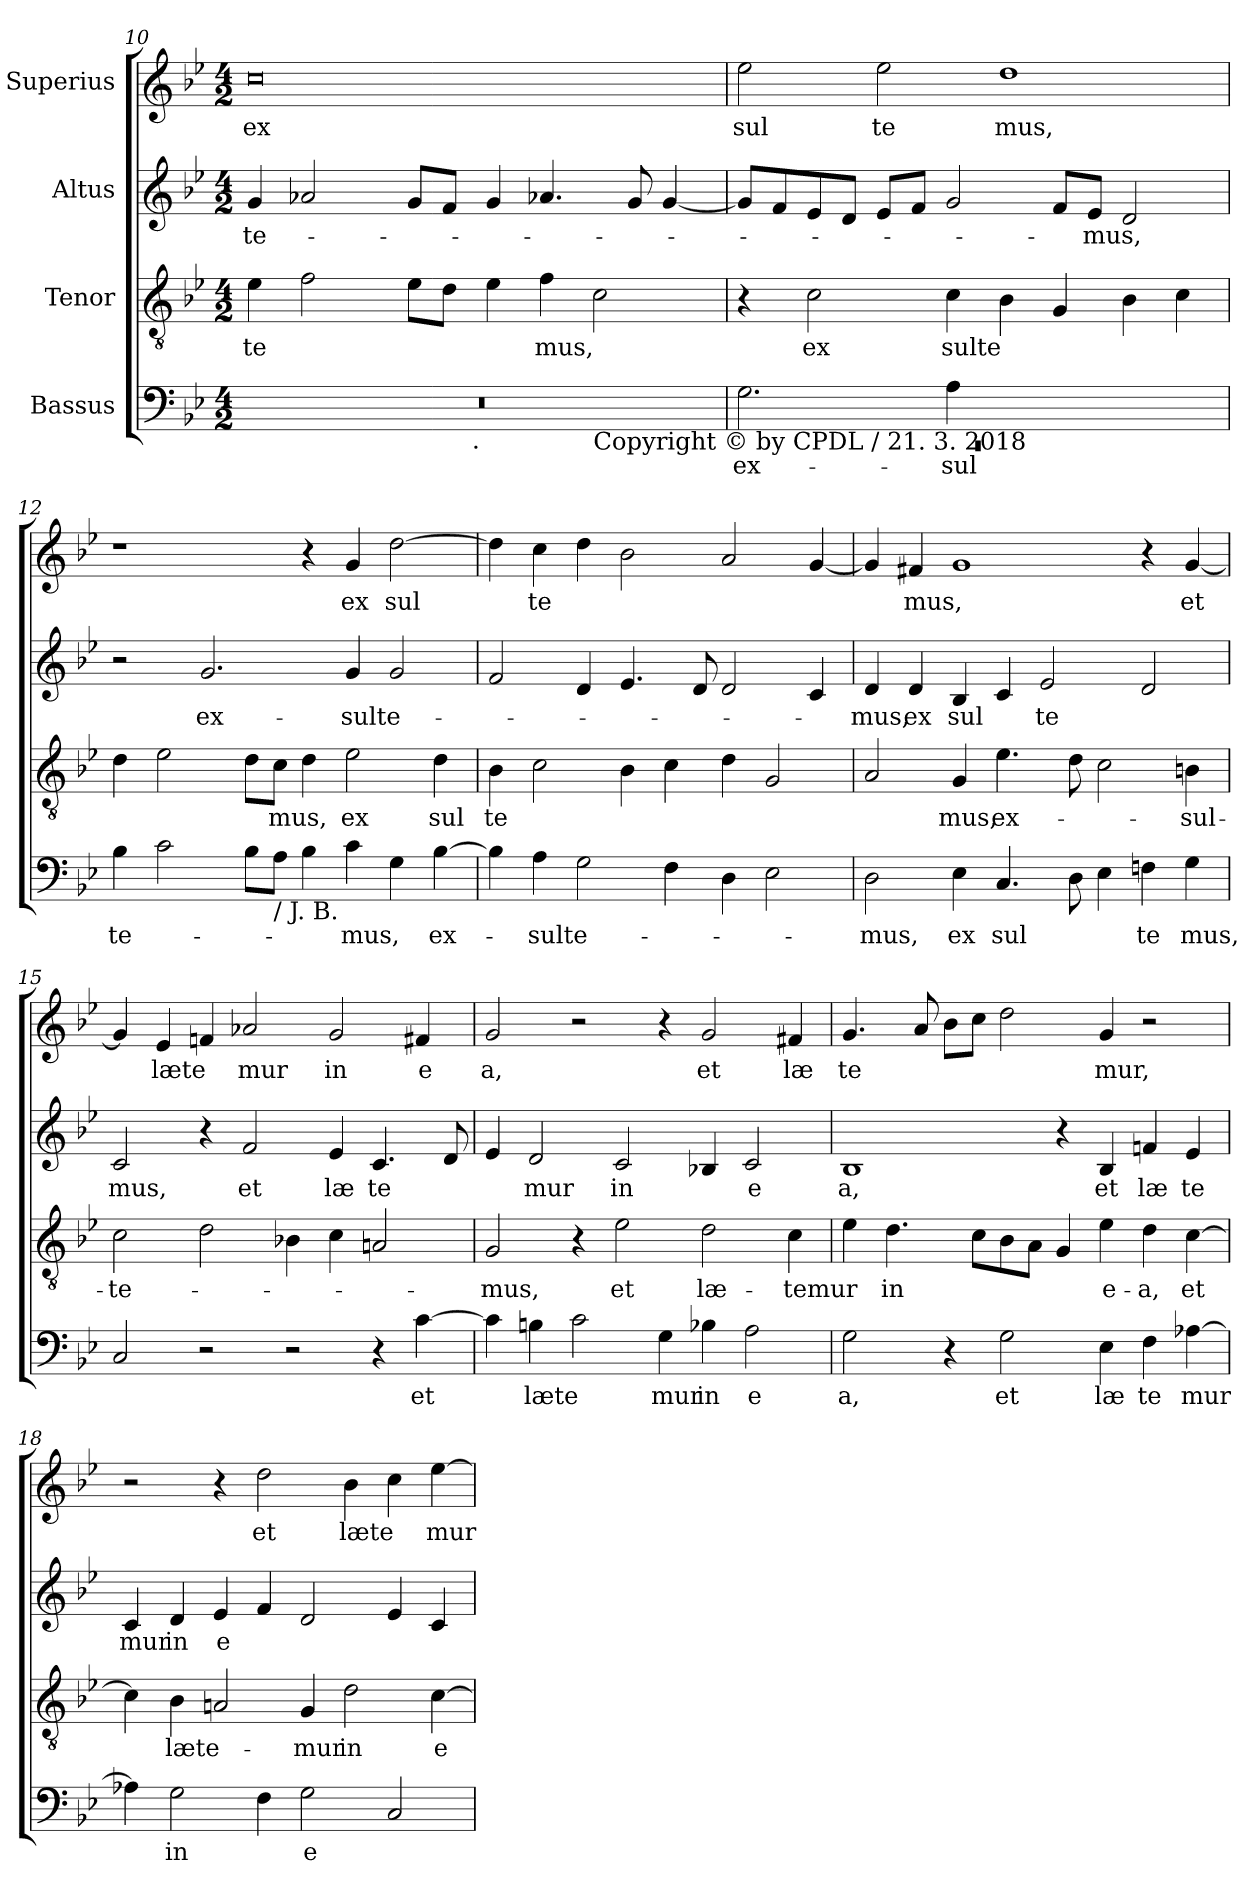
**kern	**text	**kern	**text	**kern	**text	**kern	**text
*part4	*part4	*part3	*part3	*part2	*part2	*part1	*part1
*staff4	*staff4	*staff3	*staff3	*staff2	*staff2	*staff1	*staff1
*I"Bassus	*	*I"Tenor	*	*I"Altus	*	*I"Superius	*
*clefF4	*	*clefGv2	*	*clefG2	*	*clefG2	*
*k[b-e-]	*	*k[b-e-]	*	*k[b-e-]	*	*k[b-e-]	*
*B-:	*	*B-:	*	*B-:	*	*B-:	*
*M4/2	*	*M4/2	*	*M4/2	*	*M4/2	*
=10	=10	=10	=10	=10	=10	=10	=10
!	!	!	!LO:LY:b	!	!LO:LY:b	!	!LO:LY:b
*^	*	*	*	*	*	*	*
*	*^	*	*	*	*	*	*	*
0r	2ryy	1.ryy	.	4e-\	te	4g/	-te-	0cc	ex
.	.	.	.	2f\	.	2a-X/	.	.	.
.	4...ryy	.	.	.	.	.	.	.	.
.	.	.	.	8e-\L	.	8g/L	.	.	.
.	.	.	.	8d\J	.	8f/J	.	.	.
!	!LO:TX:b:t=.	!	!	!	!	!	!	!	!
.	1ryy	.	.	.	.	.	.	.	.
.	.	.	.	4e-\	.	4g/	.	.	.
!	!	!	!	!	!LO:LY:b	!	!	!	!
.	.	.	.	4f\	mus,	4.a-X/	.	.	.
!	!	!LO:TX:b:t=Copyright © by CPDL / 21. 3. 2018	!	!	!	!	!	!	!
.	.	2ryy	.	2c\	.	.	.	.	.
.	.	.	.	.	.	8g/	.	.	.
.	.	.	.	.	.	[<4g/	.	.	.
.	32ryy	.	.	.	.	.	.	.	.
=11	=11	=11	=11	=11	=11	=11	=11	=11	=11
!	!LO:N:vis=1	!	!LO:LY:b	!	!	!	!	!	!LO:LY:b
0ryy	0rEE	2.G\	ex-	4r	.	8g/L]	.	2ee-\	sul
.	.	.	.	.	.	8f/	.	.	.
!	!	!	!	!	!LO:LY:b	!	!	!	!
.	.	.	.	2c\	ex	8e-/	.	.	.
.	.	.	.	.	.	8d/J	.	.	.
!	!	!	!	!	!	!	!	!	!LO:LY:b
.	.	.	.	.	.	8e-/L	.	2ee-\	te
.	.	.	.	.	.	8f/J	.	.	.
!	!	!	!LO:LY:b	!	!LO:LY:b	!	!	!	!
.	.	4A\	-sul-	4c\	sulte	2g/	.	.	.
!	!	!	!	!	!	!	!	!	!LO:LY:b
.	.	1ryy	.	4B-\	.	.	.	1dd	mus,
.	.	.	.	4G/	.	8f/L	.	.	.
!	!	!	!	!	!	!	!LO:LY:b	!	!
.	.	.	.	.	.	8e-/J	-mus,	.	.
.	.	.	.	4B-\	.	2d/	.	.	.
.	.	.	.	4c\	.	.	.	.	.
*v	*v	*v	*	*	*	*	*	*	*
=12	=12	=12	=12	=12	=12	=12	=12
!	!LO:LY:b	!	!	!	!	!	!
4B-\	-te-	4d\	.	2r	.	1r	.
2c\	.	2e-\	.	.	.	.	.
!	!	!	!	!	!LO:LY:b	!	!
.	.	.	.	2.g/	ex-	.	.
8B-\L	.	8d\L	.	.	.	.	.
!LO:TX:b:t=/ J. B.	!	!	!	!	!	!	!
!	!	!	!LO:LY:b	!	!	!	!
8A\J	.	8c\J	mus,	.	.	.	.
4B-\	.	4d\	.	.	.	4r	.
!	!LO:LY:b	!	!LO:LY:b	!	!LO:LY:b	!	!LO:LY:b
4c\	-mus,	2e-\	ex	4g/	-sulte-	4g/	ex
!	!	!	!	!	!	!	!LO:LY:b
4G\	.	.	.	2g/	.	[>2dd\	sul
!	!LO:LY:b	!	!LO:LY:b	!	!	!	!
[>4B-\	ex-	4d\	sul	.	.	.	.
=13	=13	=13	=13	=13	=13	=13	=13
!	!	!	!LO:LY:b	!	!	!	!
4B-\]	.	4B-\	te	2f/	.	4dd\]	.
!	!LO:LY:b	!	!	!	!	!	!LO:LY:b
4A\	-sulte-	2c\	.	.	.	4cc\	te
2G\	.	.	.	4d/	.	4dd\	.
.	.	4B-\	.	4.e-/	.	2b-\	.
4F\	.	4c\	.	.	.	.	.
.	.	.	.	8d/	.	.	.
4D\	.	4d\	.	2d/	.	2a/	.
2E-\	.	2G/	.	.	.	.	.
.	.	.	.	4c/	.	[>4g/	.
!!LO:PB:g=z
=14	=14	=14	=14	=14	=14	=14	=14
!	!LO:LY:b	!	!	!	!LO:LY:b	!	!
2D\	-mus,	2A/	.	4d/	-mus,	4g/]	.
!	!	!	!	!	!LO:LY:b	!	!LO:LY:b
.	.	.	.	4d/	ex	4f#X/	mus,
!	!LO:LY:b	!	!LO:LY:b	!	!LO:LY:b	!	!
4E-\	ex	4G/	mus,	4B-/	sul	1g	.
!	!LO:LY:b	!	!LO:LY:b	!	!	!	!
4.C/	sul	4.e-\	ex-	4c/	.	.	.
!	!	!	!	!	!LO:LY:b	!	!
.	.	.	.	2e-/	te	.	.
8D\	.	8d\	.	.	.	.	.
4E-\	.	2c\	.	.	.	.	.
!	!LO:LY:b	!	!	!	!	!	!
4Fn\	te	.	.	2d/	.	4r	.
!	!LO:LY:b	!	!LO:LY:b	!	!	!	!LO:LY:b
4G\	mus,	4Bn\	-sul-	.	.	[<4g/	et
=15	=15	=15	=15	=15	=15	=15	=15
!	!	!	!LO:LY:b	!	!LO:LY:b	!	!
2C/	.	2c\	-te-	2c/	mus,	4g/]	.
!	!	!	!	!	!	!	!LO:LY:b
.	.	.	.	.	.	4e-/	læte
2r	.	2d\	.	4r	.	4fn/	.
!	!	!	!	!	!LO:LY:b	!	!LO:LY:b
.	.	.	.	2f/	et	2a-X/	mur
2r	.	4B-X\	.	.	.	.	.
!	!	!	!	!	!LO:LY:b	!	!LO:LY:b
.	.	4c\	.	4e-/	læ	2g/	in
!	!	!	!	!	!LO:LY:b	!	!
4r	.	2An/	.	4.c/	te	.	.
!	!LO:LY:b	!	!	!	!	!	!LO:LY:b
[>4c\	et	.	.	.	.	4f#X/	e
.	.	.	.	8d/	.	.	.
=16	=16	=16	=16	=16	=16	=16	=16
!	!	!	!LO:LY:b	!	!	!	!LO:LY:b
4c\]	.	2G/	-mus,	4e-/	.	2g/	a,
!	!LO:LY:b	!	!	!	!LO:LY:b	!	!
4Bn\	læte	.	.	2d/	mur	.	.
2c\	.	4r	.	.	.	2r	.
!	!	!	!LO:LY:b	!	!LO:LY:b	!	!
.	.	2e-\	et	2c/	in	.	.
!	!LO:LY:b	!	!	!	!	!	!
4G\	mur	.	.	.	.	4r	.
!	!LO:LY:b	!	!LO:LY:b	!	!	!	!LO:LY:b
4B-X\	in	2d\	læ-	4B-X/	.	2g/	et
!	!LO:LY:b	!	!	!	!LO:LY:b	!	!
2A\	e	.	.	2c/	e	.	.
!	!	!	!LO:LY:b	!	!	!	!LO:LY:b
.	.	4c\	-temur	.	.	4f#X/	læ
=17	=17	=17	=17	=17	=17	=17	=17
!	!LO:LY:b	!	!	!	!LO:LY:b	!	!LO:LY:b
2G\	a,	4e-\	.	1B-	a,	4.g/	te
!	!	!	!LO:LY:b	!	!	!	!
.	.	4.d\	in	.	.	.	.
.	.	.	.	.	.	8a/	.
4r	.	.	.	.	.	8b-\L	.
.	.	8c\L	.	.	.	8cc\J	.
!	!LO:LY:b	!	!	!	!	!	!
2G\	et	8B-\	.	.	.	2dd\	.
.	.	8A\J	.	.	.	.	.
.	.	4G/	.	4r	.	.	.
!	!LO:LY:b	!	!LO:LY:b	!	!LO:LY:b	!	!LO:LY:b
4E-\	læ	4e-\	e-	4B-/	et	4g/	mur,
!	!LO:LY:b	!	!LO:LY:b	!	!LO:LY:b	!	!
4F\	te	4d\	-a,	4fn/	læ	2r	.
!	!LO:LY:b	!	!LO:LY:b	!	!LO:LY:b	!	!
[<4A-X\	mur	[<4c\	et	4e-/	te	.	.
!!LO:LB:g=z
=18	=18	=18	=18	=18	=18	=18	=18
!	!	!	!	!	!LO:LY:b	!	!
4A-X\]	.	4c\]	.	4c/	mur	2r	.
!	!LO:LY:b	!	!LO:LY:b	!	!LO:LY:b	!	!
2G\	in	4B-\	læte-	4d/	in	.	.
!	!	!	!	!	!LO:LY:b	!	!
.	.	2An/	.	4e-/	e	4r	.
!	!	!	!	!	!	!	!LO:LY:b
4F\	.	.	.	4f/	.	2dd\	et
!	!LO:LY:b	!	!LO:LY:b	!	!	!	!
2G\	e	4G/	-mur	2d/	.	.	.
!	!	!	!LO:LY:b	!	!	!	!LO:LY:b
.	.	2d\	in	.	.	4b-\	læte
2C/	.	.	.	4e-/	.	4cc\	.
!	!	!	!LO:LY:b	!	!	!	!LO:LY:b
.	.	[>4c\	e-	4c/	.	[>4ee-\	mur
=	=	=	=	=	=	=	=
*-	*-	*-	*-	*-	*-	*-	*-
